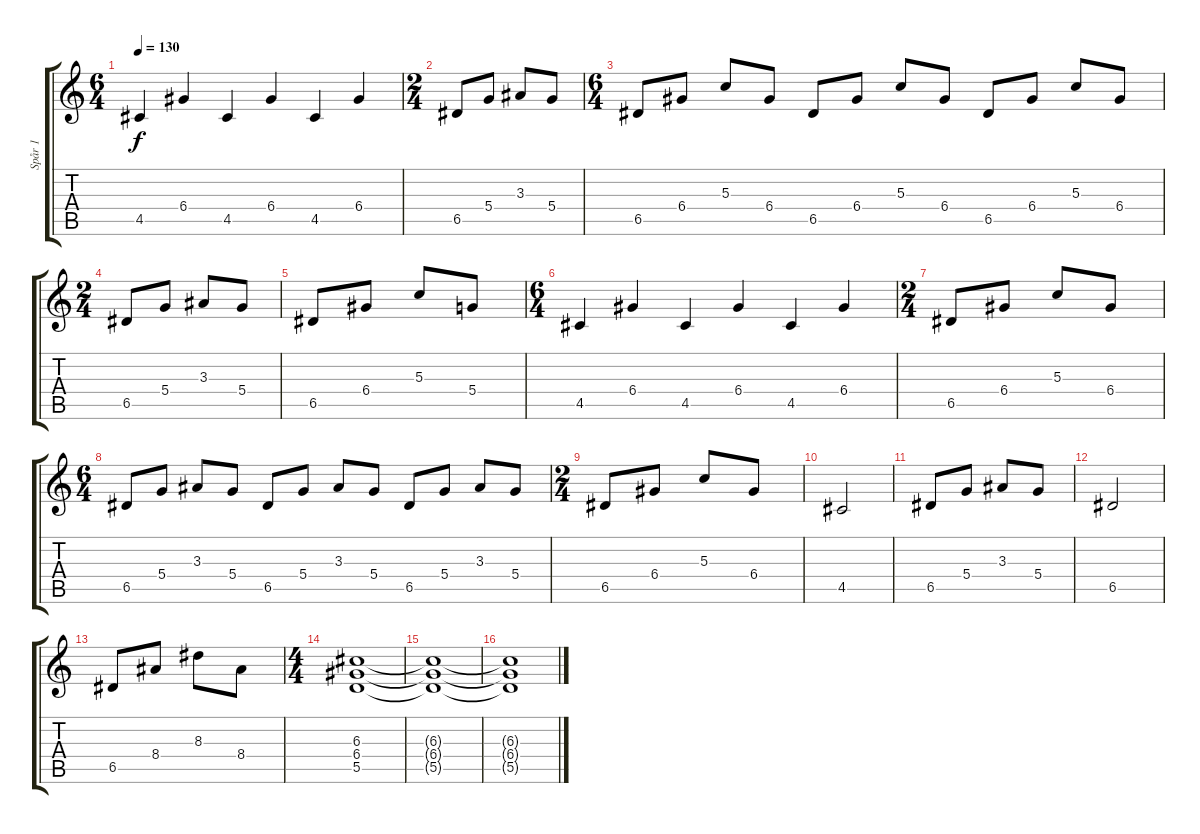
\track ("Spår 1" "Spår 1") {instrument overdrivenguitar}
\staff {score tabs}
\tuning (E4 B3 G3 D3 A2 E2) {hide}
\ts (6 4)
\tempo 130
\clef g2
\ks c
4.5.4{dy f} 6.4.4 4.5.4 6.4.4 4.5.4 6.4.4 |
\ts (2 4)
6.5.8 5.4.8 3.3.8 5.4.8 |
\ts (6 4)
6.5.8 6.4.8 5.3.8 6.4.8 6.5.8 6.4.8 5.3.8 6.4.8 6.5.8 6.4.8 5.3.8 6.4.8 |
\ts (2 4)
6.5.8 5.4.8 3.3.8 5.4.8 |
6.5.8 6.4.8 5.3.8 5.4.8 |
\ts (6 4)
4.5.4 6.4.4 4.5.4 6.4.4 4.5.4 6.4.4 |
\ts (2 4)
6.5.8 6.4.8 5.3.8 6.4.8 |
\ts (6 4)
6.5.8 5.4.8 3.3.8 5.4.8 6.5.8 5.4.8 3.3.8 5.4.8 6.5.8 5.4.8 3.3.8 5.4.8 |
\ts (2 4)
6.5.8 6.4.8 5.3.8 6.4.8 |
4.5.2 |
6.5.8 5.4.8 3.3.8 5.4.8 |
6.5.2 |
6.5.8 8.4.8 8.3.8 8.4.8 |
\ts (4 4)
(6.3 6.4 5.5).1 |
(6.3{t} 6.4{t} 5.5{t}).1 |
(6.3{t} 6.4{t} 5.5{t}).1
